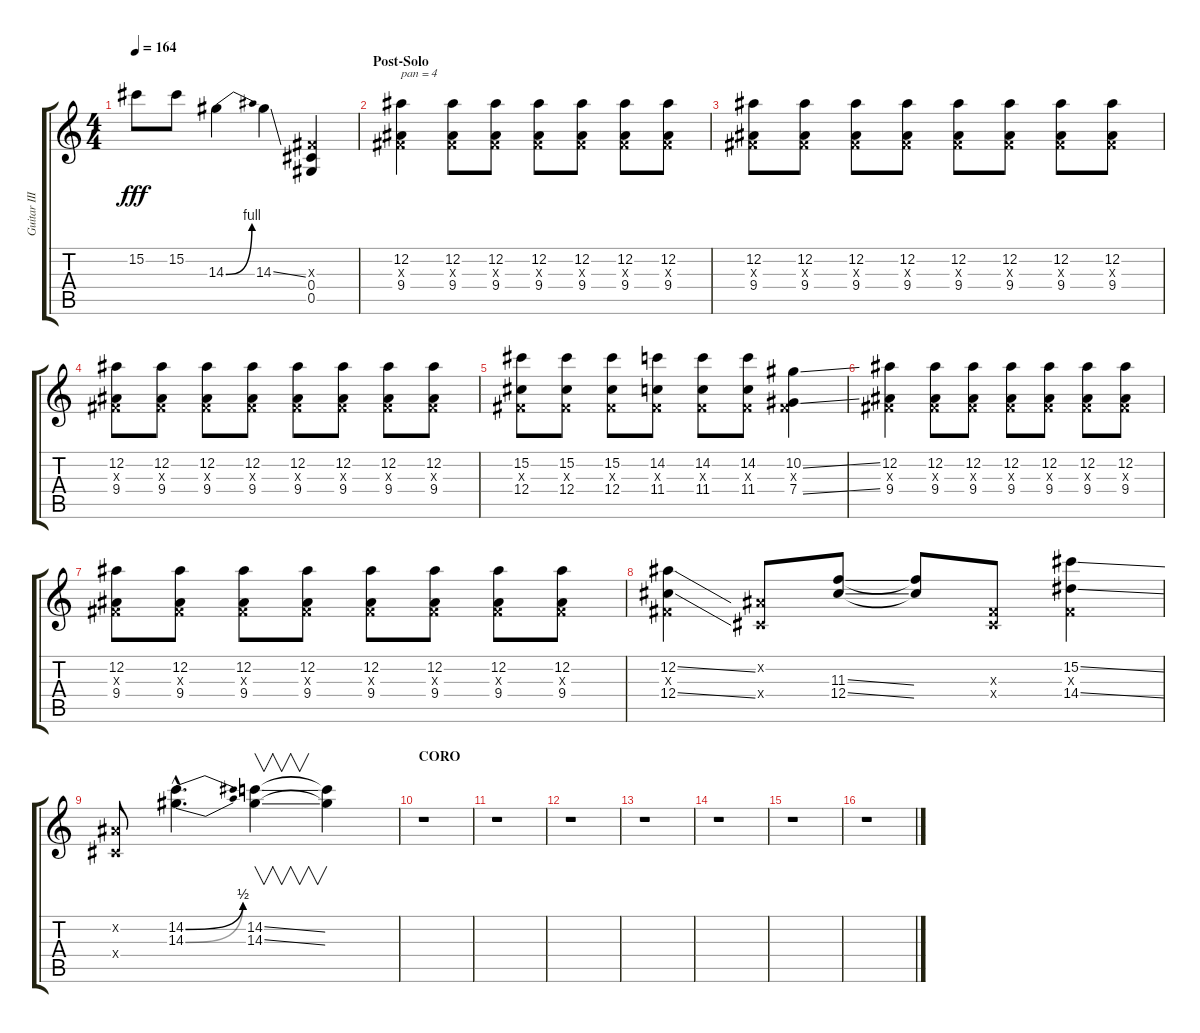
\track ("Guitar III" "Guitar III") {instrument distortionguitar}
\staff {score tabs}
\tuning (Eb4 Bb3 Gb3 Db3 Ab2 Eb2) {hide}
\ts (4 4)
\tempo 164
\clef g2
\ks c
15.2{t}.8{dy fff} 15.2.8 14.3{be (bend 0 0 60 4)}.4 14.3{ss}.4 (0.3{x} 0.4 0.5).4 |
\section ("" "Post-Solo")
(12.2 0.3{x} 9.4).4{txt "pan = 4" balance 12} (12.2 0.3{x} 9.4).8 (12.2 0.3{x} 9.4).8 (12.2 0.3{x} 9.4).8 (12.2 0.3{x} 9.4).8 (12.2 0.3{x} 9.4).8 (12.2 0.3{x} 9.4).8 |
(12.2 0.3{x} 9.4).8 (12.2 0.3{x} 9.4).8 (12.2 0.3{x} 9.4).8 (12.2 0.3{x} 9.4).8 (12.2 0.3{x} 9.4).8 (12.2 0.3{x} 9.4).8 (12.2 0.3{x} 9.4).8 (12.2 0.3{x} 9.4).8 |
(12.2 0.3{x} 9.4).8 (12.2 0.3{x} 9.4).8 (12.2 0.3{x} 9.4).8 (12.2 0.3{x} 9.4).8 (12.2 0.3{x} 9.4).8 (12.2 0.3{x} 9.4).8 (12.2 0.3{x} 9.4).8 (12.2 0.3{x} 9.4).8 |
(15.2 0.3{x} 12.4).8 (15.2 0.3{x} 12.4).8 (15.2 0.3{x} 12.4).8 (14.2 0.3{x} 11.4).8 (14.2 0.3{x} 11.4).8 (14.2 0.3{x} 11.4).8 (10.2{ss} 0.3{x} 7.4{ss}).4 |
(12.2 0.3{x} 9.4).4 (12.2 0.3{x} 9.4).8 (12.2 0.3{x} 9.4).8 (12.2 0.3{x} 9.4).8 (12.2 0.3{x} 9.4).8 (12.2 0.3{x} 9.4).8 (12.2 0.3{x} 9.4).8 |
(12.2 0.3{x} 9.4).8 (12.2 0.3{x} 9.4).8 (12.2 0.3{x} 9.4).8 (12.2 0.3{x} 9.4).8 (12.2 0.3{x} 9.4).8 (12.2 0.3{x} 9.4).8 (12.2 0.3{x} 9.4).8 (12.2 0.3{x} 9.4).8 |
(12.2{ss} 0.3{x} 12.4{ss}).4 (0.2{x} 0.4{x}).8 (11.3{ss} 12.4{ss}).8 (11.3{t} 12.4{t}).8 (0.3{x} 0.4{x}).8 (15.2{ss} 0.3{x} 14.4{ss}).4 |
(0.2{x} 0.4{x}).8 (14.2{be (bend 0 0 60 2) hac} 14.3{be (bend 0 0 60 2) hac}).4{d} (14.2{ss} 14.3{ss}).4{v} (14.2{t} 14.3{t}).4 |
\section ("" "CORO")
r.1 |
r.1 |
r.1 |
r.1 |
r.1 |
r.1 |
r.1
